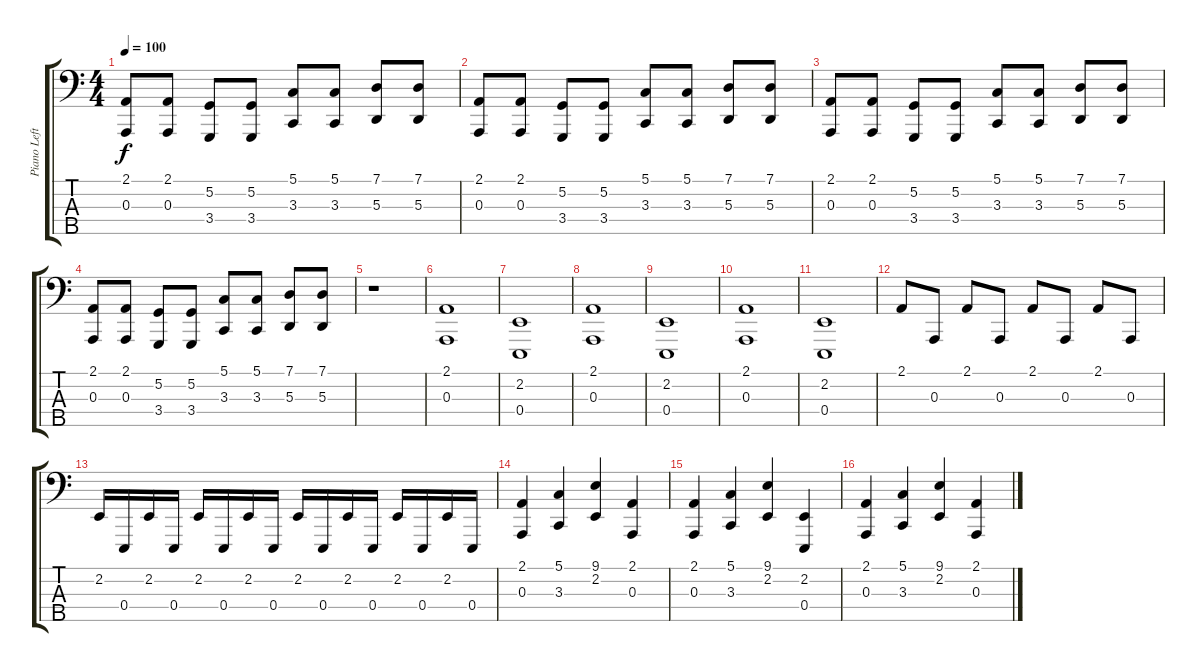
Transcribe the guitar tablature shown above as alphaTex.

\track ("Piano Left" "Piano Left") {instrument acousticgrandpiano}
\staff {score tabs}
\tuning (G2 D2 A1 E1 B0) {hide}
\ts (4 4)
\tempo 100
\clef f4
\ks c
(2.1 0.3).8{dy f} (2.1 0.3).8 (5.2 3.4).8 (5.2 3.4).8 (5.1 3.3).8 (5.1 3.3).8 (7.1 5.3).8 (7.1 5.3).8 |
(2.1 0.3).8 (2.1 0.3).8 (5.2 3.4).8 (5.2 3.4).8 (5.1 3.3).8 (5.1 3.3).8 (7.1 5.3).8 (7.1 5.3).8 |
(2.1 0.3).8 (2.1 0.3).8 (5.2 3.4).8 (5.2 3.4).8 (5.1 3.3).8 (5.1 3.3).8 (7.1 5.3).8 (7.1 5.3).8 |
(2.1 0.3).8 (2.1 0.3).8 (5.2 3.4).8 (5.2 3.4).8 (5.1 3.3).8 (5.1 3.3).8 (7.1 5.3).8 (7.1 5.3).8 |
r.1 |
(2.1 0.3).1{volume 16} |
(2.2 0.4).1 |
(2.1 0.3).1 |
(2.2 0.4).1 |
(2.1 0.3).1 |
(2.2 0.4).1 |
2.1.8 0.3.8 2.1.8 0.3.8 2.1.8 0.3.8 2.1.8 0.3.8 |
2.2.16 0.4.16 2.2.16 0.4.16 2.2.16 0.4.16 2.2.16 0.4.16 2.2.16 0.4.16 2.2.16 0.4.16 2.2.16 0.4.16 2.2.16 0.4.16 |
(2.1 0.3).4 (5.1 3.3).4 (9.1 2.2).4 (2.1 0.3).4 |
(2.1 0.3).4 (5.1 3.3).4 (9.1 2.2).4 (2.2 0.4).4 |
(2.1 0.3).4 (5.1 3.3).4 (9.1 2.2).4 (2.1 0.3).4
